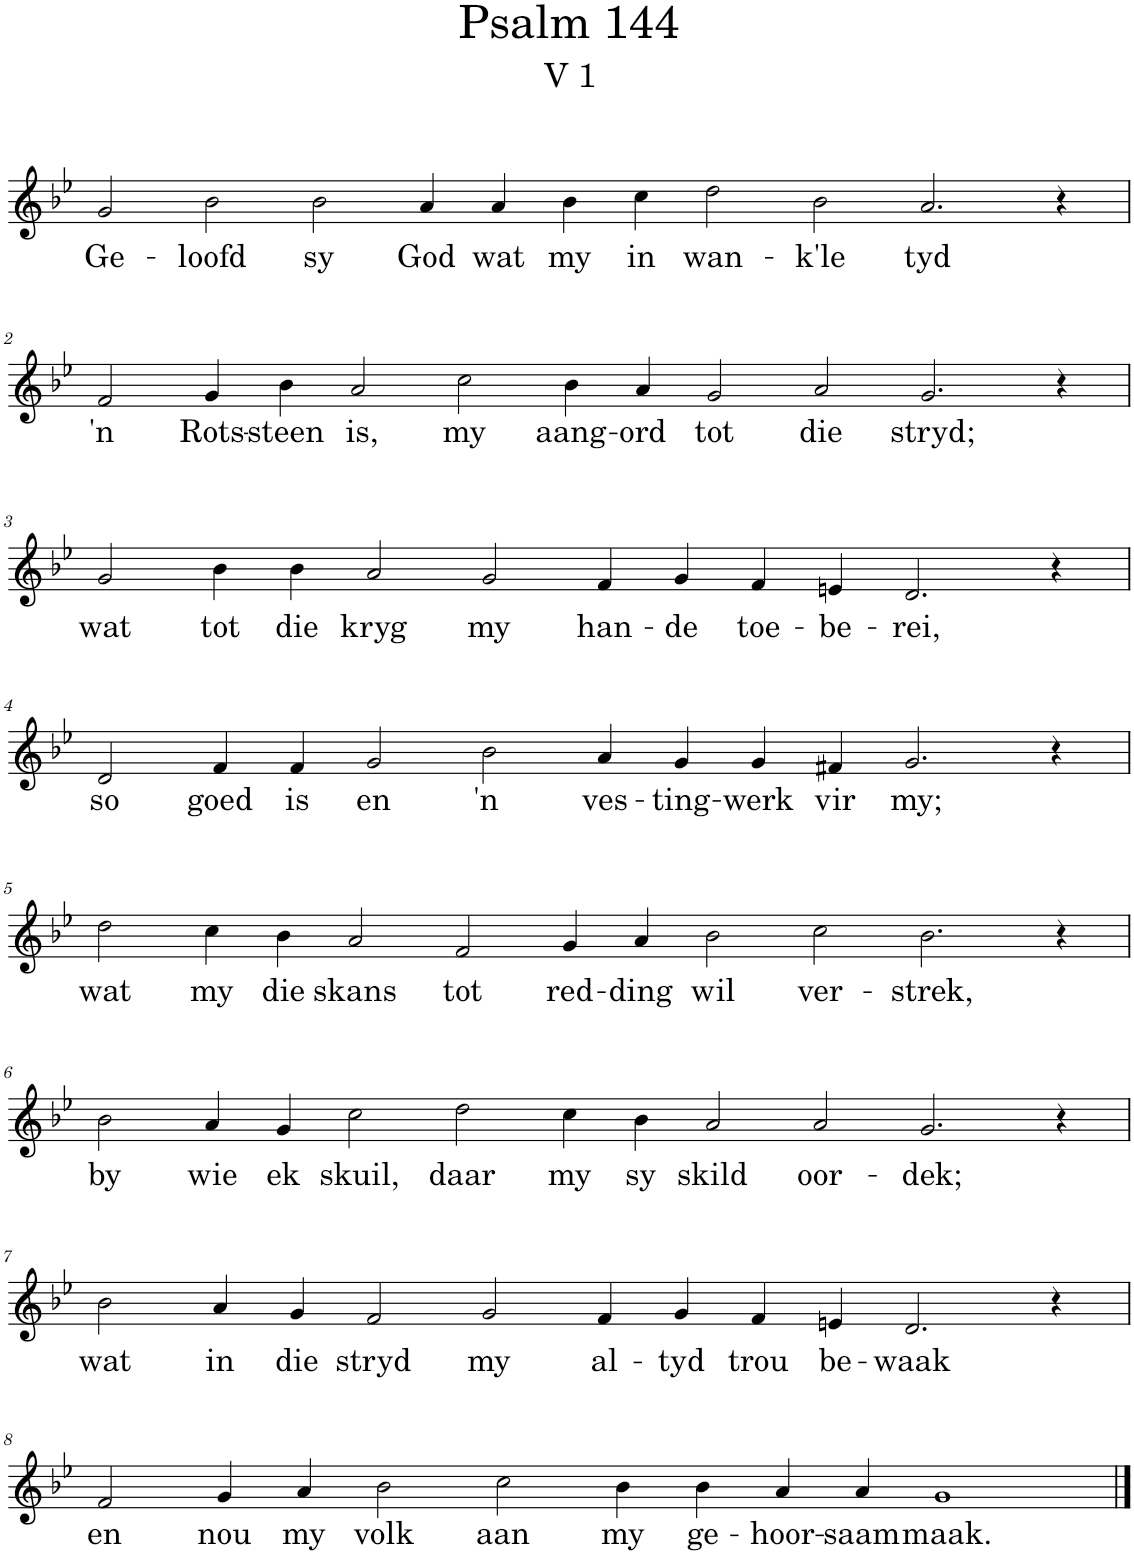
**kern	**text
*part1	*part1
*staff1	*staff1
*I"Pipe Organ	*
*I'Org.	*
*clefG2	*
*k[b-e-]	*
*M18/4	*
=1	=1
!	!LO:LY:b
2g/	Ge-
!	!LO:LY:b
2b-\	-loofd
!	!LO:LY:b
2b-\	sy
!	!LO:LY:b
4a/	God
!	!LO:LY:b
4a/	wat
!	!LO:LY:b
4b-\	my
!	!LO:LY:b
4cc\	in
!	!LO:LY:b
2dd\	wan-
!	!LO:LY:b
2b-\	-k'le
!	!LO:LY:b
2.a/	tyd
4r	.
!!LO:LB:g=z
=2	=2
!	!LO:LY:b
2f/	'n
!	!LO:LY:b
4g/	Rots-
!	!LO:LY:b
4b-\	-steen
!	!LO:LY:b
2a/	is,
!	!LO:LY:b
2cc\	my
!	!LO:LY:b
4b-\	aang-
!	!LO:LY:b
4a/	-ord
!	!LO:LY:b
2g/	tot
!	!LO:LY:b
2a/	die
!	!LO:LY:b
2.g/	stryd;
4r	.
!!LO:LB:g=z
=3	=3
*M16/4	*
!	!LO:LY:b
2g/	wat
!	!LO:LY:b
4b-\	tot
!	!LO:LY:b
4b-\	die
!	!LO:LY:b
2a/	kryg
!	!LO:LY:b
2g/	my
!	!LO:LY:b
4f/	han-
!	!LO:LY:b
4g/	-de
!	!LO:LY:b
4f/	toe-
!	!LO:LY:b
4en/	-be-
!	!LO:LY:b
2.d/	-rei,
4r	.
!!LO:LB:g=z
=4	=4
!	!LO:LY:b
2d/	so
!	!LO:LY:b
4f/	goed
!	!LO:LY:b
4f/	is
!	!LO:LY:b
2g/	en
!	!LO:LY:b
2b-\	'n
!	!LO:LY:b
4a/	ves-
!	!LO:LY:b
4g/	-ting-
!	!LO:LY:b
4g/	-werk
!	!LO:LY:b
4f#X/	vir
!	!LO:LY:b
2.g/	my;
4r	.
!!LO:LB:g=z
=5	=5
*M18/4	*
!	!LO:LY:b
2dd\	wat
!	!LO:LY:b
4cc\	my
!	!LO:LY:b
4b-\	die
!	!LO:LY:b
2a/	skans
!	!LO:LY:b
2f/	tot
!	!LO:LY:b
4g/	red-
!	!LO:LY:b
4a/	-ding
!	!LO:LY:b
2b-\	wil
!	!LO:LY:b
2cc\	ver-
!	!LO:LY:b
2.b-\	-strek,
4r	.
!!LO:LB:g=z
=6	=6
!	!LO:LY:b
2b-\	by
!	!LO:LY:b
4a/	wie
!	!LO:LY:b
4g/	ek
!	!LO:LY:b
2cc\	skuil,
!	!LO:LY:b
2dd\	daar
!	!LO:LY:b
4cc\	my
!	!LO:LY:b
4b-\	sy
!	!LO:LY:b
2a/	skild
!	!LO:LY:b
2a/	oor-
!	!LO:LY:b
2.g/	-dek;
4r	.
!!LO:LB:g=z
=7	=7
*M16/4	*
!	!LO:LY:b
2b-\	wat
!	!LO:LY:b
4a/	in
!	!LO:LY:b
4g/	die
!	!LO:LY:b
2f/	stryd
!	!LO:LY:b
2g/	my
!	!LO:LY:b
4f/	al-
!	!LO:LY:b
4g/	-tyd
!	!LO:LY:b
4f/	trou
!	!LO:LY:b
4en/	be-
!	!LO:LY:b
2.d/	-waak
4r	.
!!LO:LB:g=z
=8	=8
!	!LO:LY:b
2f/	en
!	!LO:LY:b
4g/	nou
!	!LO:LY:b
4a/	my
!	!LO:LY:b
2b-\	volk
!	!LO:LY:b
2cc\	aan
!	!LO:LY:b
4b-\	my
!	!LO:LY:b
4b-\	ge-
!	!LO:LY:b
4a/	-hoor-
!	!LO:LY:b
4a/	-saam
!	!LO:LY:b
1g	maak.
==	==
*-	*-
